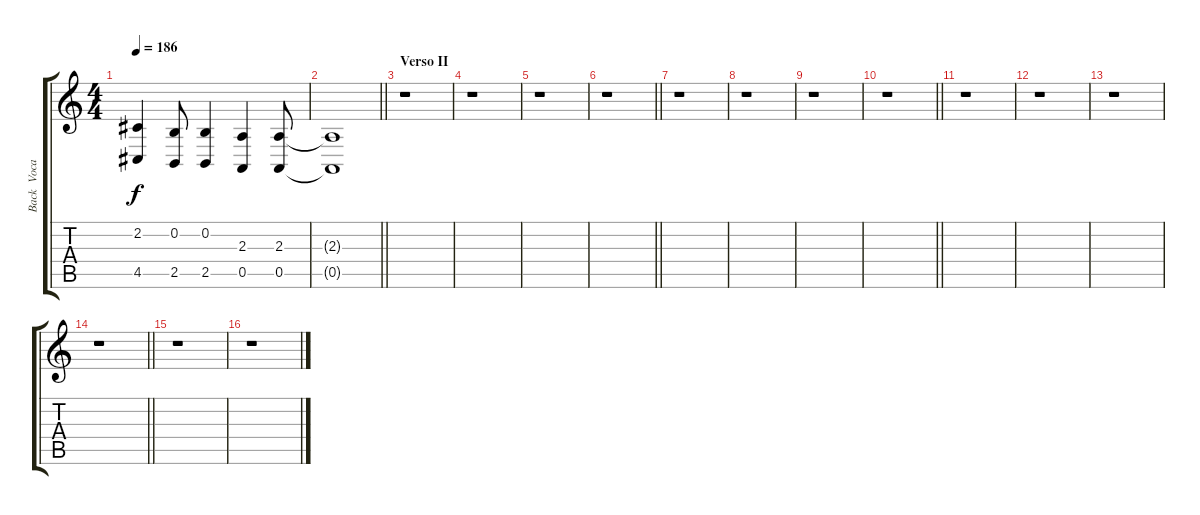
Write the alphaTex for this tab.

\track ("Back  Vocal" "Back  Voca") {instrument flute}
\staff {score tabs}
\tuning (E4 B3 G3 D3 A2 E2) {hide}
\ts (4 4)
\tempo 186
\clef g2
\ks c
(2.2 4.5).4{dy f} (0.2 2.5).8 (0.2 2.5).4 (2.3 0.5).4 (2.3 0.5).8 |
\barLineRight lightlight
(2.3{t} 0.5{t}).1 |
\section ("" "Verso II")
r.1 |
r.1 |
r.1 |
\barLineRight lightlight
r.1 |
r.1 |
r.1 |
r.1 |
\barLineRight lightlight
r.1 |
r.1 |
r.1 |
r.1 |
\barLineRight lightlight
r.1 |
r.1 |
r.1
